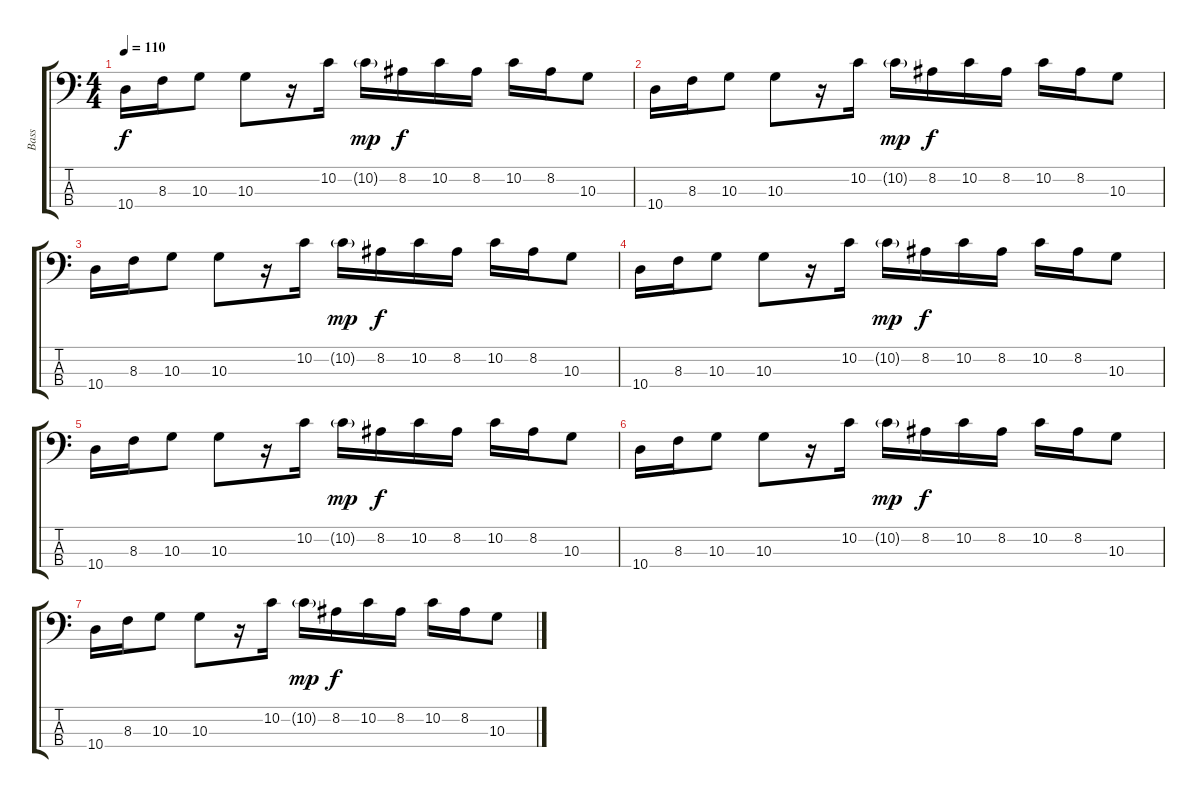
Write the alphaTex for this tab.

\track ("Bass" "Bass") {instrument electricbasspick}
\staff {score tabs}
\tuning (G2 D2 A1 E1) {hide}
\ts (4 4)
\tempo 110
\clef f4
\ks c
10.4.16{dy f} 8.3.16 10.3.8 10.3.8 r.16 10.2.16 10.2{g}.16{dy mp} 8.2.16{dy f} 10.2.16 8.2.16 10.2.16 8.2.16 10.3.8 |
10.4.16 8.3.16 10.3.8 10.3.8 r.16 10.2.16 10.2{g}.16{dy mp} 8.2.16{dy f} 10.2.16 8.2.16 10.2.16 8.2.16 10.3.8 |
10.4.16 8.3.16 10.3.8 10.3.8 r.16 10.2.16 10.2{g}.16{dy mp} 8.2.16{dy f} 10.2.16 8.2.16 10.2.16 8.2.16 10.3.8 |
10.4.16 8.3.16 10.3.8 10.3.8 r.16 10.2.16 10.2{g}.16{dy mp} 8.2.16{dy f} 10.2.16 8.2.16 10.2.16 8.2.16 10.3.8 |
10.4.16 8.3.16 10.3.8 10.3.8 r.16 10.2.16 10.2{g}.16{dy mp} 8.2.16{dy f} 10.2.16 8.2.16 10.2.16 8.2.16 10.3.8 |
10.4.16 8.3.16 10.3.8 10.3.8 r.16 10.2.16 10.2{g}.16{dy mp} 8.2.16{dy f} 10.2.16 8.2.16 10.2.16 8.2.16 10.3.8 |
10.4.16 8.3.16 10.3.8 10.3.8 r.16 10.2.16 10.2{g}.16{dy mp} 8.2.16{dy f} 10.2.16 8.2.16 10.2.16 8.2.16 10.3.8
